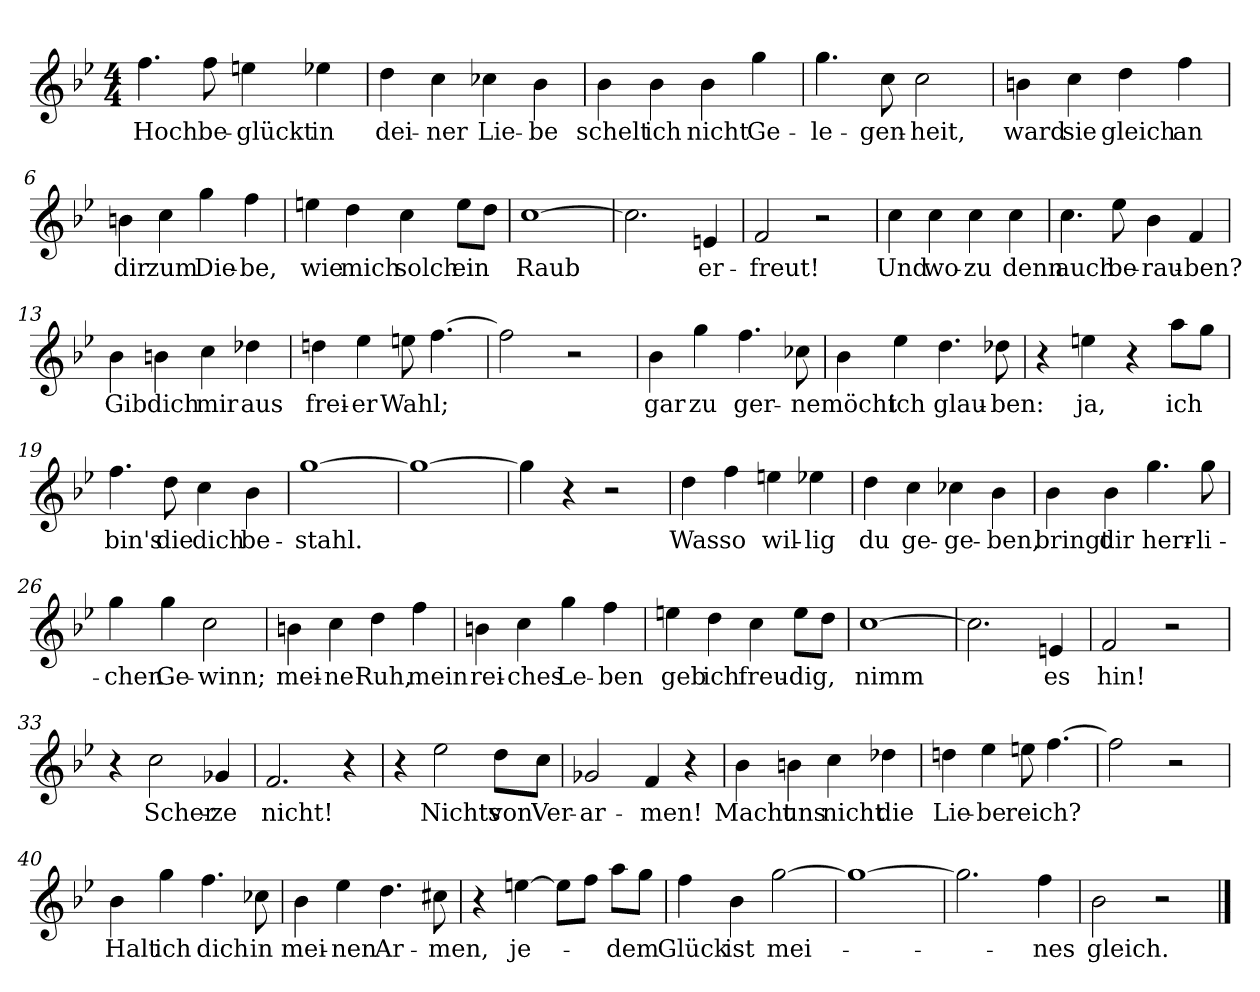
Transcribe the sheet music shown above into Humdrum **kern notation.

**kern	**text
*part1	*part1
*staff1	*staff1
*clefG2	*
*k[b-e-]	*
*M4/4	*
=1	=1
!	!LO:LY:b
4.ff\	Hoch
!	!LO:LY:b
8ff\	be-
!	!LO:LY:b
4een\	-glückt
!	!LO:LY:b
4ee-X\	in
=2	=2
!	!LO:LY:b
4dd\	dei-
!	!LO:LY:b
4cc\	-ner
!	!LO:LY:b
4cc-X\	Lie-
!	!LO:LY:b
4b-\	-be
=3	=3
!	!LO:LY:b
4b-\	schelt
!	!LO:LY:b
4b-\	ich
!	!LO:LY:b
4b-\	nicht
!	!LO:LY:b
4gg\	Ge-
=4	=4
!	!LO:LY:b
4.gg\	-le-
!	!LO:LY:b
8cc\	-gen-
!	!LO:LY:b
2cc\	-heit,
=5	=5
!	!LO:LY:b
4bn\	ward
!	!LO:LY:b
4cc\	sie
!	!LO:LY:b
4dd\	gleich
!	!LO:LY:b
4ff\	an
=6	=6
!	!LO:LY:b
4bn\	dir
!	!LO:LY:b
4cc\	zum
!	!LO:LY:b
4gg\	Die-
!	!LO:LY:b
4ff\	-be,
!!LO:LB:g=z
=7	=7
!	!LO:LY:b
4een\	wie
!	!LO:LY:b
4dd\	mich
!	!LO:LY:b
4cc\	solch
!	!LO:LY:b
8ee\L	ein
8dd\J	.
=8	=8
!	!LO:LY:b
[1cc	Raub
=9	=9
2.cc\]	.
!	!LO:LY:b
4en/	er-
=10	=10
!	!LO:LY:b
2f/	-freut!
2r	.
=11	=11
!	!LO:LY:b
4cc\	Und
!	!LO:LY:b
4cc\	wo-
!	!LO:LY:b
4cc\	-zu
!	!LO:LY:b
4cc\	denn
=12	=12
!	!LO:LY:b
4.cc\	auch
!	!LO:LY:b
8ee-\	be-
!	!LO:LY:b
4b-\	-rau-
!	!LO:LY:b
4f/	-ben?
=13	=13
!	!LO:LY:b
4b-\	Gib
!	!LO:LY:b
4bn\	dich
!	!LO:LY:b
4cc\	mir
!	!LO:LY:b
4dd-X\	aus
=14	=14
!	!LO:LY:b
4ddn\	frei-
!	!LO:LY:b
4ee-\	-er
!	!LO:LY:b
8een\	Wahl;
[4.ff\	.
!!LO:LB:g=z
=15	=15
2ff\]	.
2r	.
=16	=16
!	!LO:LY:b
4b-\	gar
!	!LO:LY:b
4gg\	zu
!	!LO:LY:b
4.ff\	ger-
!	!LO:LY:b
8cc-X\	-ne
=17	=17
!	!LO:LY:b
4b-\	möcht
!	!LO:LY:b
4ee-\	ich
!	!LO:LY:b
4.dd\	glau-
!	!LO:LY:b
8dd-X\	-ben:
=18	=18
4r	.
!	!LO:LY:b
4een\	ja,
4r	.
!	!LO:LY:b
8aa\L	ich
8gg\J	.
=19	=19
!	!LO:LY:b
4.ff\	bin's
!	!LO:LY:b
8dd\	die
!	!LO:LY:b
4cc\	dich
!	!LO:LY:b
4b-\	be-
=20	=20
!	!LO:LY:b
[1gg	-stahl.
=21	=21
1gg_	.
=22	=22
4gg\]	.
4r	.
2r	.
=23	=23
!	!LO:LY:b
4dd\	Was
!	!LO:LY:b
4ff\	so
!	!LO:LY:b
4een\	wil-
!	!LO:LY:b
4ee-X\	-lig
!!LO:LB:g=z
=24	=24
!	!LO:LY:b
4dd\	du
!	!LO:LY:b
4cc\	ge-
!	!LO:LY:b
4cc-X\	-ge-
!	!LO:LY:b
4b-\	-ben,
=25	=25
!	!LO:LY:b
4b-\	bringt
!	!LO:LY:b
4b-\	dir
!	!LO:LY:b
4.gg\	herr-
!	!LO:LY:b
8gg\	-li-
=26	=26
!	!LO:LY:b
4gg\	-chen
!	!LO:LY:b
4gg\	Ge-
!	!LO:LY:b
2cc\	-winn;
=27	=27
!	!LO:LY:b
4bn\	mei-
!	!LO:LY:b
4cc\	-ne
!	!LO:LY:b
4dd\	Ruh,
!	!LO:LY:b
4ff\	mein
=28	=28
!	!LO:LY:b
4bn\	rei-
!	!LO:LY:b
4cc\	-ches
!	!LO:LY:b
4gg\	Le-
!	!LO:LY:b
4ff\	-ben
=29	=29
!	!LO:LY:b
4een\	geb
!	!LO:LY:b
4dd\	ich
!	!LO:LY:b
4cc\	freu-
!	!LO:LY:b
8ee\L	-dig,
8dd\J	.
=30	=30
!	!LO:LY:b
[1cc	nimm
!!LO:LB:g=z
=31	=31
2.cc\]	.
!	!LO:LY:b
4en/	es
=32	=32
!	!LO:LY:b
2f/	hin!
2r	.
=33	=33
4r	.
!	!LO:LY:b
2cc\	Scher-
!	!LO:LY:b
4g-X/	-ze
=34	=34
!	!LO:LY:b
2.f/	nicht!
4r	.
=35	=35
4r	.
!	!LO:LY:b
2ee-\	Nichts
!	!LO:LY:b
8dd\L	von
!	!LO:LY:b
8cc\J	Ver-
=36	=36
!	!LO:LY:b
2g-X/	-ar-
!	!LO:LY:b
4f/	-men!
4r	.
=37	=37
!	!LO:LY:b
4b-\	Macht
!	!LO:LY:b
4bn\	uns
!	!LO:LY:b
4cc\	nicht
!	!LO:LY:b
4dd-X\	die
=38	=38
!	!LO:LY:b
4ddn\	Lie-
!	!LO:LY:b
4ee-\	-be
!	!LO:LY:b
8een\	reich?
[4.ff\	.
=39	=39
2ff\]	.
2r	.
!!LO:LB:g=z
=40	=40
!	!LO:LY:b
4b-\	Halt
!	!LO:LY:b
4gg\	ich
!	!LO:LY:b
4.ff\	dich
!	!LO:LY:b
8cc-X\	in
=41	=41
!	!LO:LY:b
4b-\	mei-
!	!LO:LY:b
4ee-\	-nen
!	!LO:LY:b
4.dd\	Ar-
!	!LO:LY:b
8cc#X\	-men,
=42	=42
4r	.
!	!LO:LY:b
[4een\	je-
8ee\L]	.
8ff\J	.
!	!LO:LY:b
8aa\L	-dem
8gg\J	.
=43	=43
!	!LO:LY:b
4ff\	Glück
!	!LO:LY:b
4b-\	ist
!	!LO:LY:b
[2gg\	mei-
=44	=44
1gg_	.
=45	=45
2.gg\]	.
!	!LO:LY:b
4ff\	-nes
=46	=46
!	!LO:LY:b
2b-\	gleich.
2r	.
==	==
*-	*-
